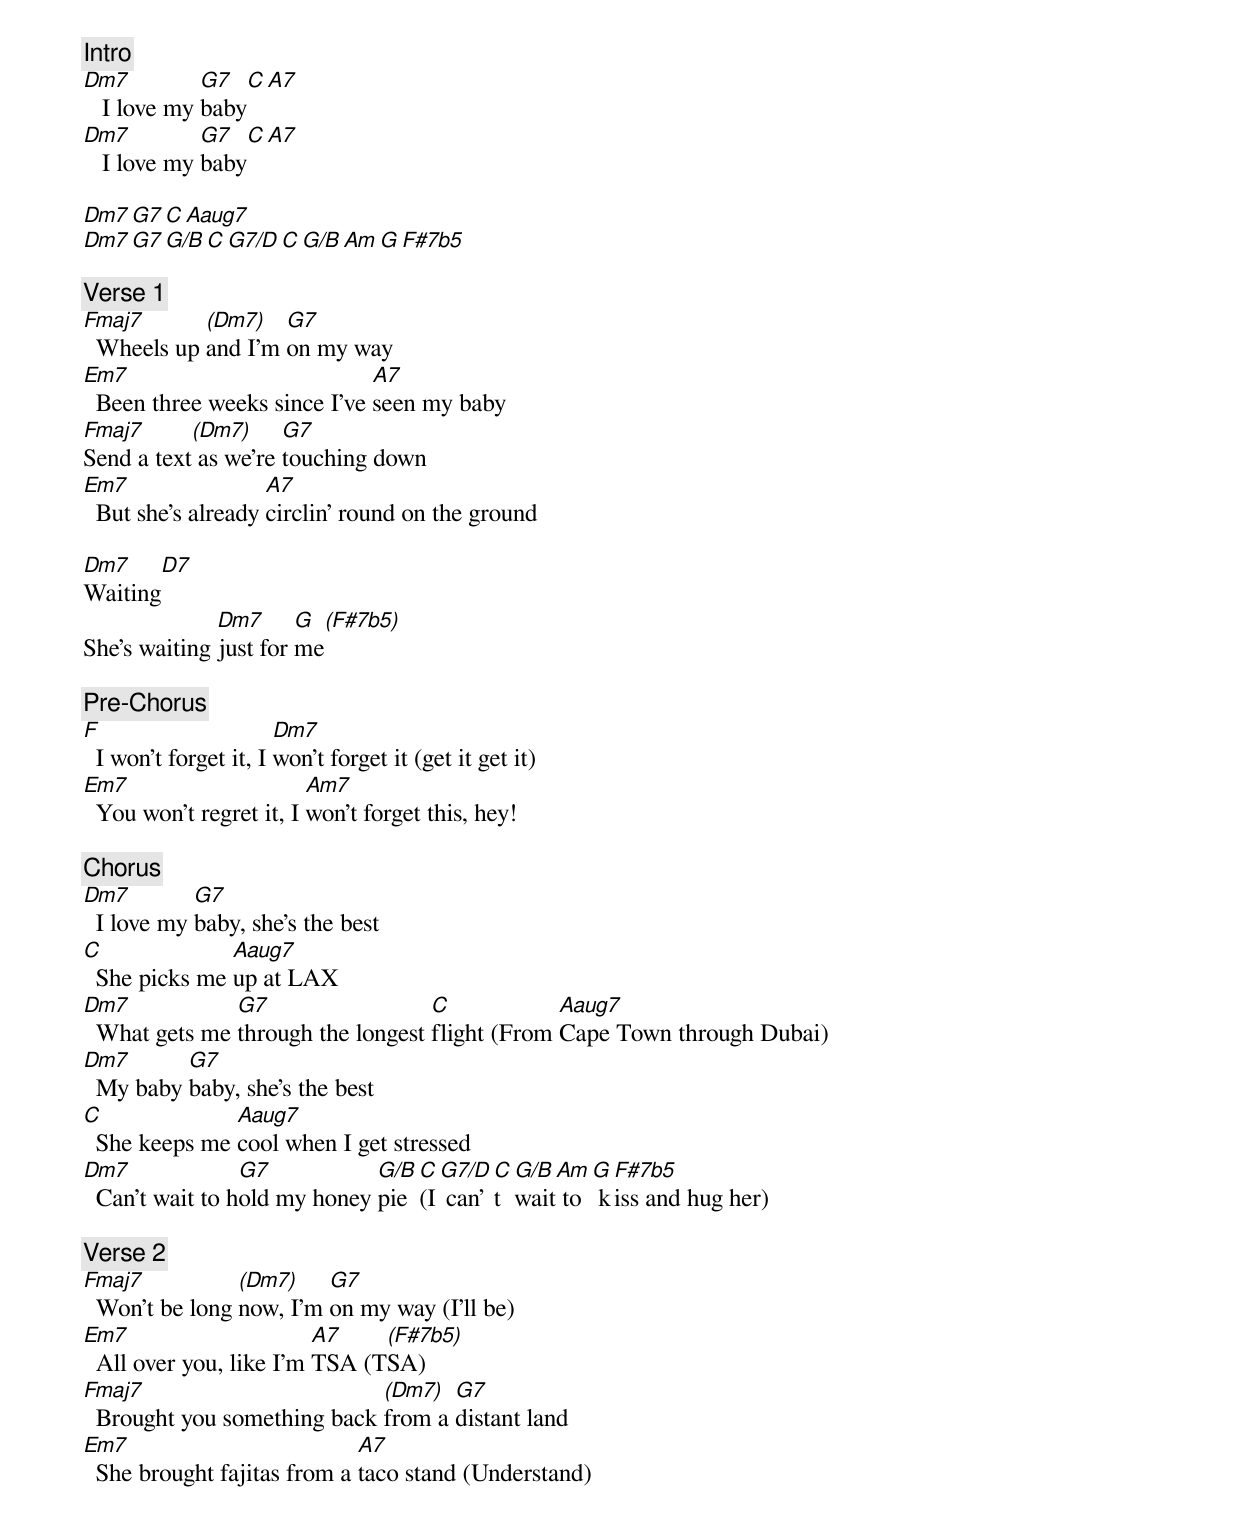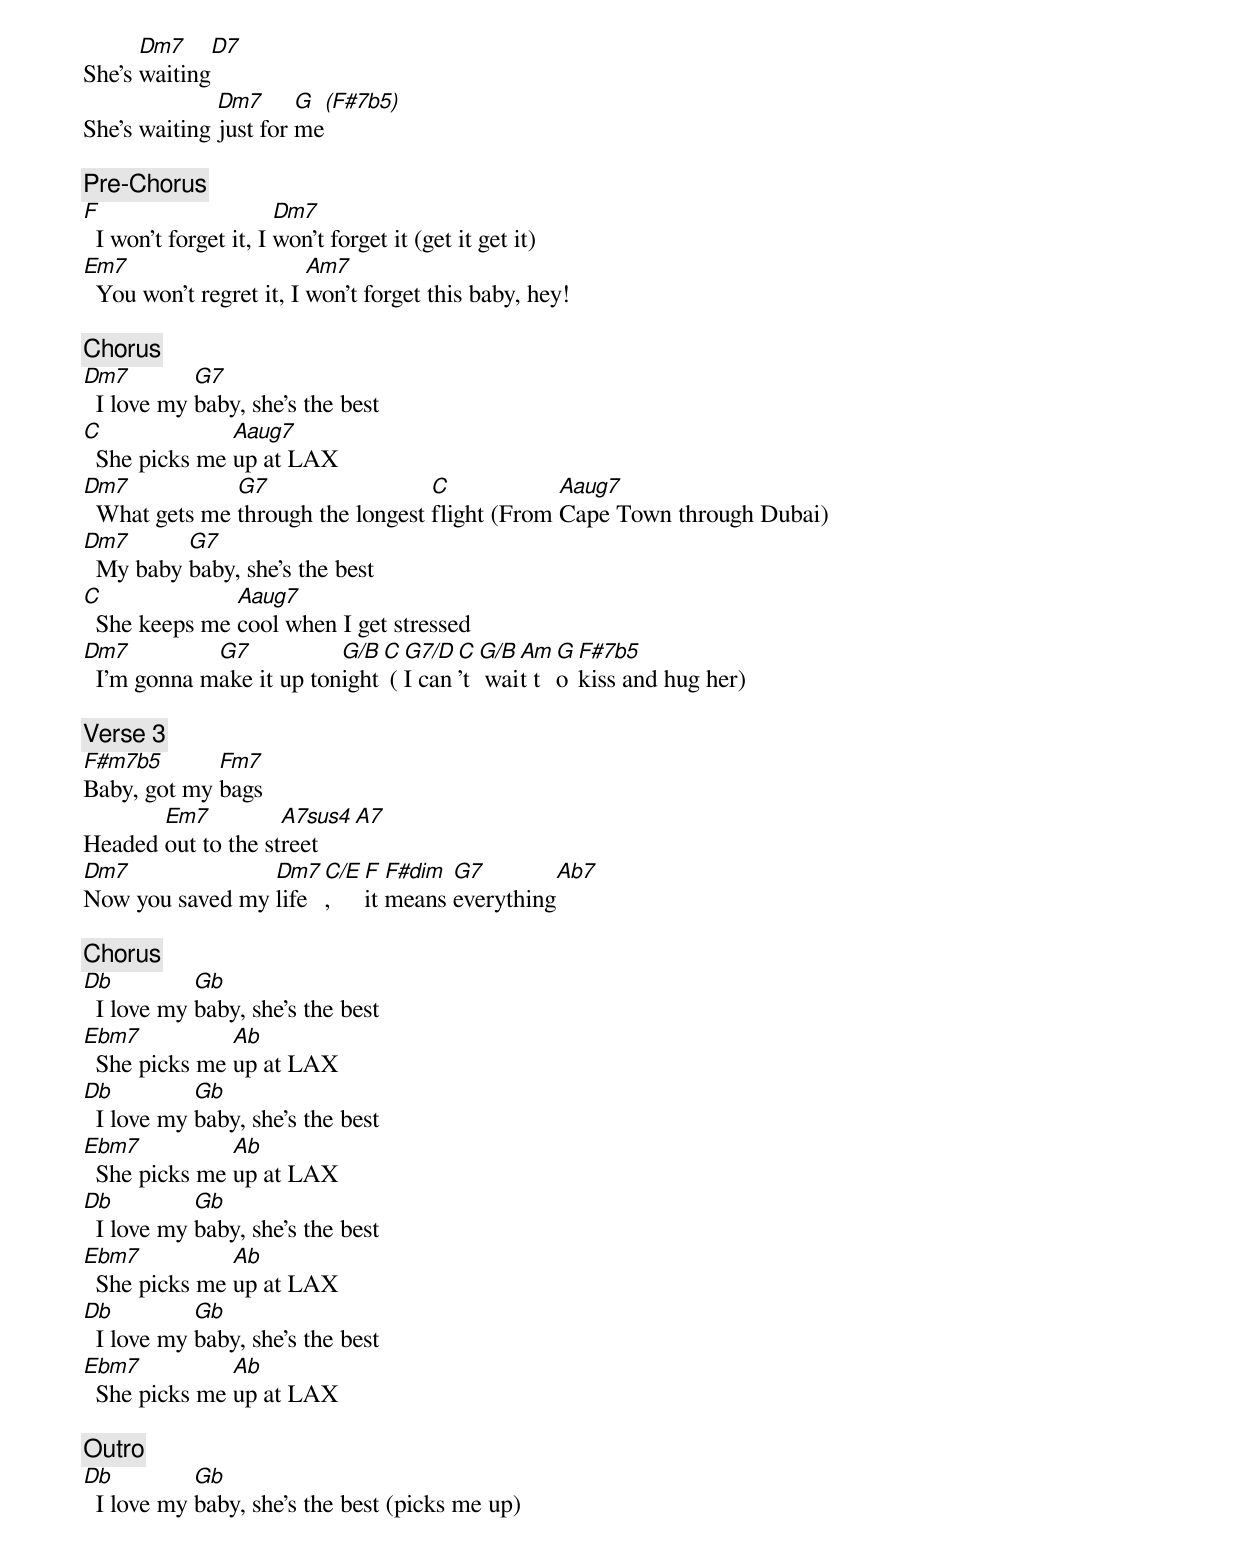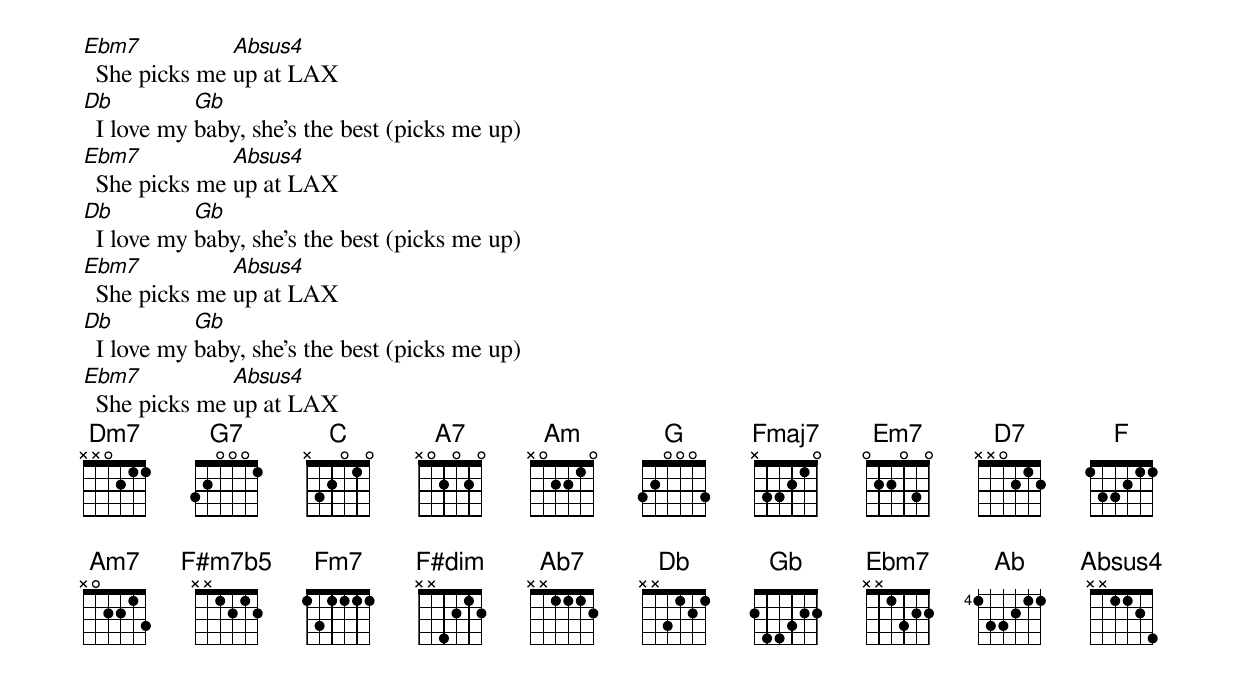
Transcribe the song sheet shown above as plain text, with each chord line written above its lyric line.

[Intro]
Dm7          G7    C A7
   I love my baby
Dm7          G7    C A7
   I love my baby

Dm7 G7 C Aaug7
Dm7 G7  G/B C G7/D C G/B Am G F#7b5

[Verse 1]
Fmaj7       (Dm7)   G7
  Wheels up and I'm on my way
Em7                           A7
  Been three weeks since I've seen my baby
Fmaj7      (Dm7)     G7
Send a text as we're touching down
Em7                 A7
  But she's already circlin' round on the ground

Dm7     D7
Waiting
              Dm7      G  (F#7b5)
She's waiting just for me

[Pre-Chorus]
F                      Dm7
  I won't forget it, I won't forget it (get it get it)
Em7                      Am7
  You won't regret it, I won't forget this, hey!

[Chorus]
Dm7         G7
  I love my baby, she's the best
C              Aaug7
  She picks me up at LAX
Dm7            G7                  C            Aaug7
  What gets me through the longest flight (From Cape Town through Dubai)
Dm7       G7
  My baby baby, she's the best
C              Aaug7
  She keeps me cool when I get stressed
Dm7              G7           G/B C G7/D C G/B Am G F#7b5
  Can't wait to hold my honey pie (I can't wait to kiss and hug her)

[Verse 2]
Fmaj7           (Dm7)    G7
  Won't be long now, I'm on my way (I'll be)
Em7                      A7    (F#7b5)
  All over you, like I'm TSA (TSA)
Fmaj7                        (Dm7)  G7
  Brought you something back from a distant land
Em7                          A7
  She brought fajitas from a taco stand (Understand)

      Dm7     D7
She's waiting
              Dm7      G  (F#7b5)
She's waiting just for me

[Pre-Chorus]
F                      Dm7
  I won't forget it, I won't forget it (get it get it)
Em7                      Am7
  You won't regret it, I won't forget this baby, hey!

[Chorus]
Dm7         G7
  I love my baby, she's the best
C              Aaug7
  She picks me up at LAX
Dm7            G7                  C            Aaug7
  What gets me through the longest flight (From Cape Town through Dubai)
Dm7       G7
  My baby baby, she's the best
C              Aaug7
  She keeps me cool when I get stressed
Dm7          G7           G/B C G7/D C G/B Am G F#7b5
  I'm gonna make it up tonight (I can't wait to kiss and hug her)

[Verse 3]
F#m7b5       Fm7
Baby, got my bags
       Em7          A7sus4 A7
Headed out to the street
Dm7              Dm7 C/E F  F#dim G7         Ab7
Now you saved my life,   it means everything

[Chorus]
Db          Gb
  I love my baby, she's the best
Ebm7           Ab
  She picks me up at LAX
Db          Gb
  I love my baby, she's the best
Ebm7           Ab
  She picks me up at LAX
Db          Gb
  I love my baby, she's the best
Ebm7           Ab
  She picks me up at LAX
Db          Gb
  I love my baby, she's the best
Ebm7           Ab
  She picks me up at LAX

[Outro]
Db          Gb
  I love my baby, she's the best (picks me up)
Ebm7           Absus4
  She picks me up at LAX
Db          Gb
  I love my baby, she's the best (picks me up)
Ebm7           Absus4
  She picks me up at LAX
Db          Gb
  I love my baby, she's the best (picks me up)
Ebm7           Absus4
  She picks me up at LAX
Db          Gb
  I love my baby, she's the best (picks me up)
Ebm7           Absus4
  She picks me up at LAX
